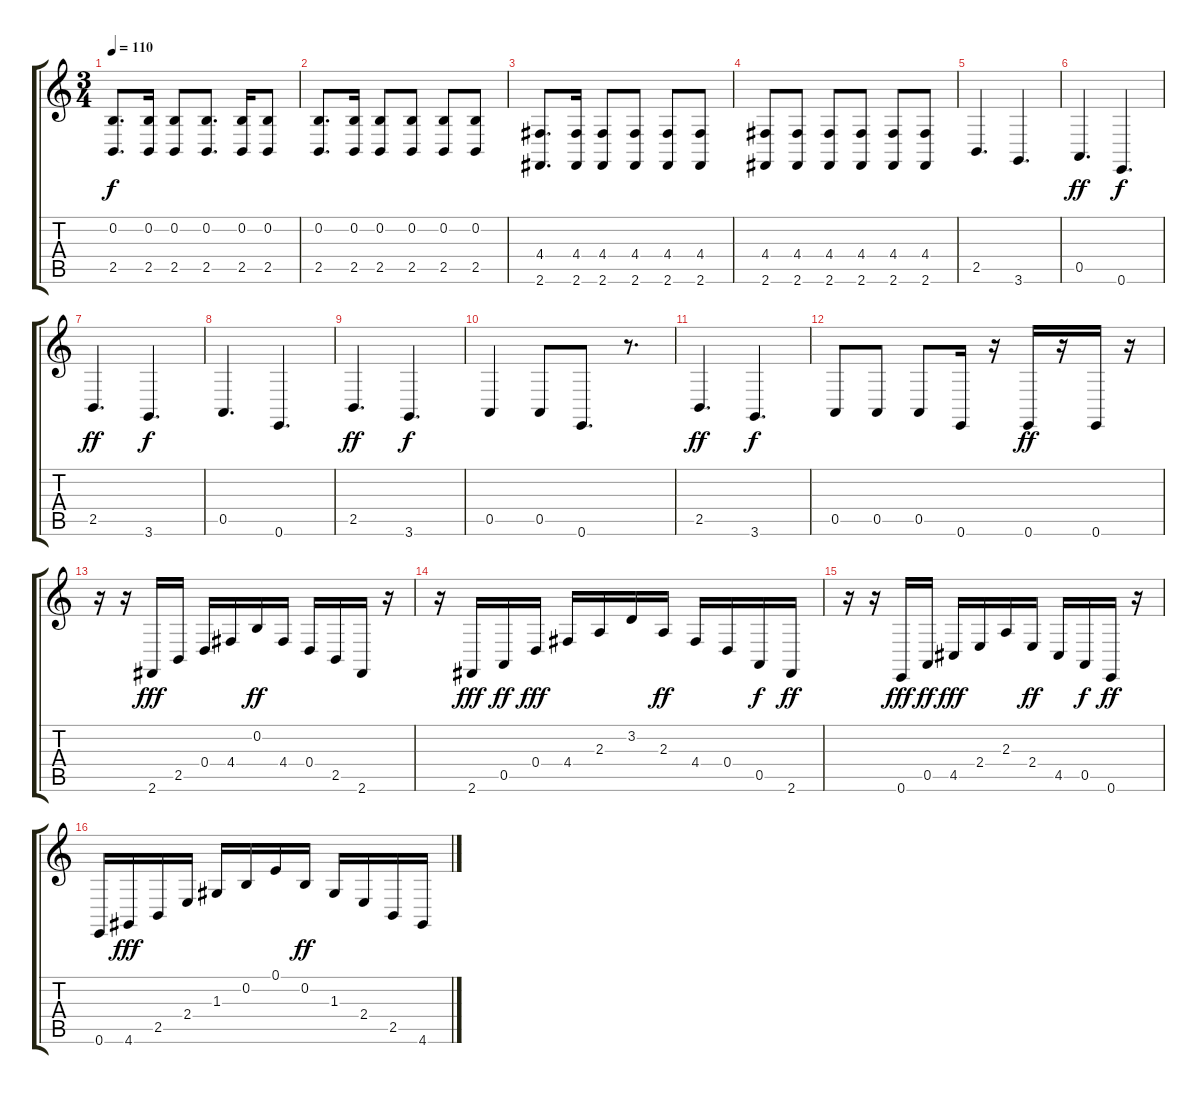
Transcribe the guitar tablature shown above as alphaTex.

\track "" {instrument brightacousticpiano}
\staff {score tabs}
\tuning (E4 B3 G3 D3 A2 E2) {hide}
\ts (3 4)
\tempo 110
\clef g2
\ks c
(0.2 2.5).8{d dy f} (0.2 2.5).16 (0.2 2.5).8 (0.2 2.5).8{d} (0.2 2.5).16 (0.2 2.5).8 |
(0.2 2.5).8{d} (0.2 2.5).16 (0.2 2.5).8 (0.2 2.5).8 (0.2 2.5).8 (0.2 2.5).8 |
(4.4 2.6).8{d} (4.4 2.6).16 (4.4 2.6).8 (4.4 2.6).8 (4.4 2.6).8 (4.4 2.6).8 |
(4.4 2.6).8 (4.4 2.6).8 (4.4 2.6).8 (4.4 2.6).8 (4.4 2.6).8 (4.4 2.6).8 |
2.5.4{d} 3.6.4{d} |
0.5.4{d dy ff} 0.6.4{d dy f} |
2.5.4{d dy ff} 3.6.4{d dy f} |
0.5.4{d} 0.6.4{d} |
2.5.4{d dy ff} 3.6.4{d dy f} |
0.5.4 0.5.8 0.6.8{d} r.8{d} |
2.5.4{d dy ff} 3.6.4{d dy f} |
0.5.8 0.5.8 0.5.8 0.6.16 r.16 0.6.16{dy ff} r.16 0.6.16 r.16 |
r.16 r.16 2.6.16{dy fff} 2.5.16 0.4.16 4.4.16 0.2.16{dy ff} 4.4.16 0.4.16 2.5.16 2.6.16 r.16 |
r.16 2.6.16{dy fff} 0.5.16{dy ff} 0.4.16{dy fff} 4.4.16 2.3.16 3.2.16 2.3.16{dy ff} 4.4.16 0.4.16 0.5.16{dy f} 2.6.16{dy ff} |
r.16 r.16 0.6.16{dy fff} 0.5.16{dy ff} 4.5.16{dy fff} 2.4.16 2.3.16 2.4.16{dy ff} 4.5.16 0.5.16{dy f} 0.6.16{dy ff} r.16 |
0.6.16 4.6.16{dy fff} 2.5.16 2.4.16 1.3.16 0.2.16 0.1.16 0.2.16{dy ff} 1.3.16 2.4.16 2.5.16 4.6.16
